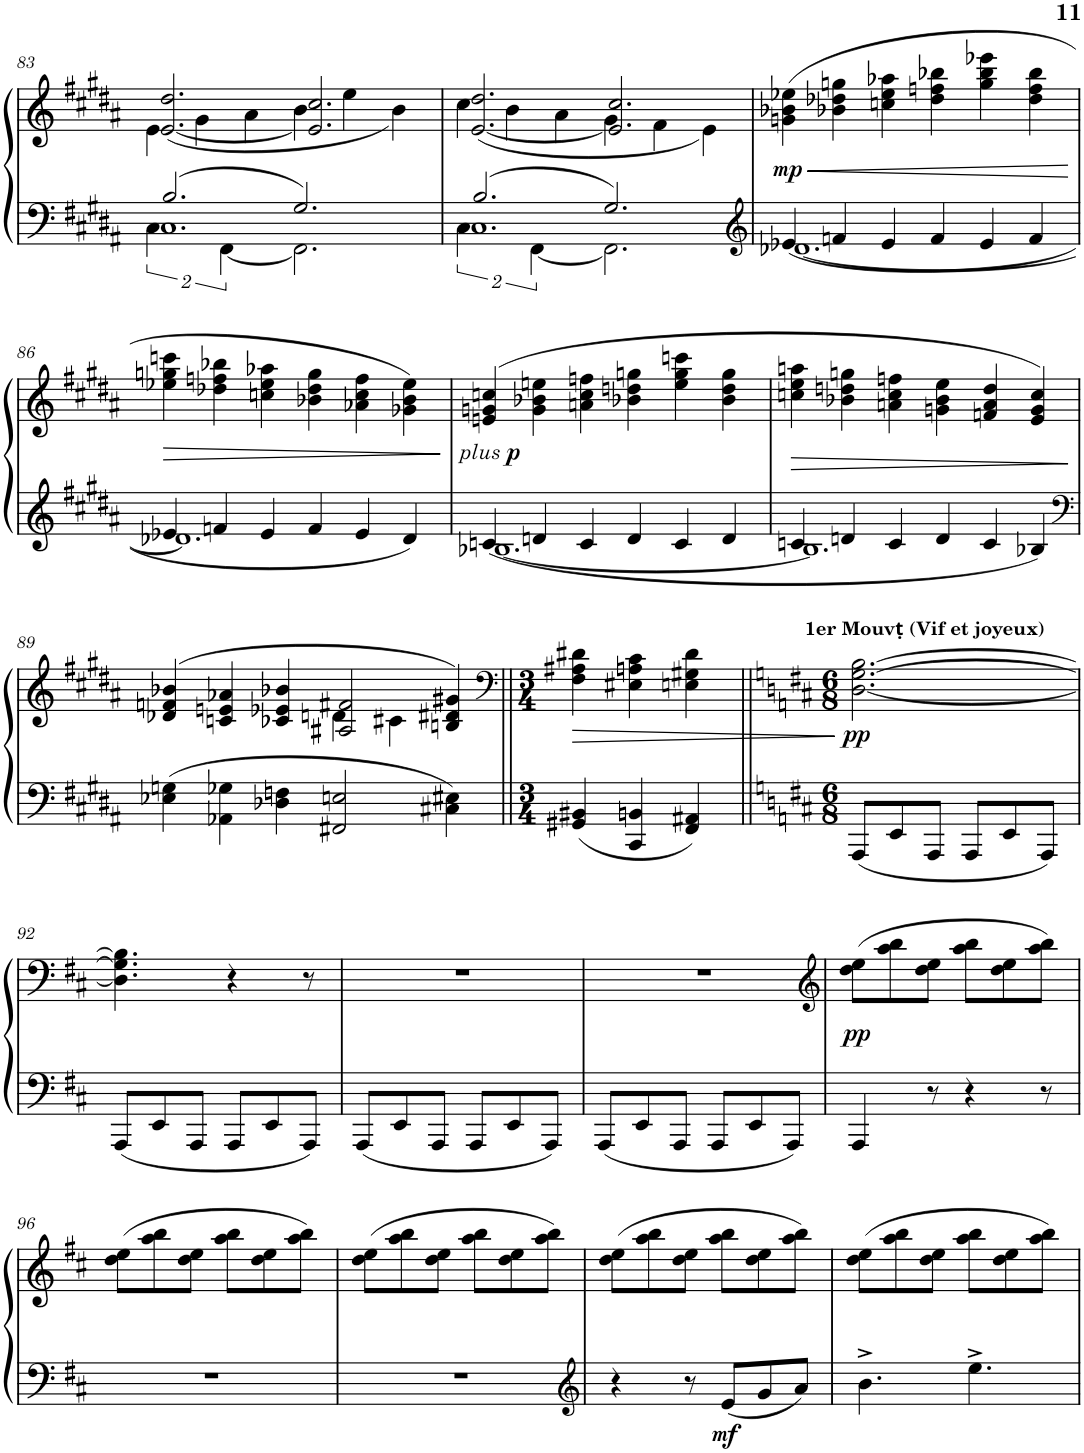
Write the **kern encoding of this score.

**kern	**kern	**dynam
*part1	*part1	*part1
*staff2	*staff1	*staff1/2
*I"Piano	*	*
*I'Pno.	*	*
!!LO:PB:g=z
*clefF4	*clefG2	*
*k[f#c#g#d#a#]	*k[f#c#g#d#a#]	*
*M6/4	*M6/4	*
=83	=83	=83
*^	*^	*
*	*^	*	*	*
2.B/	1.C#	8%3C#\	([<2.e/ 2.dd#/	4e\	.
.	.	.	.	4g#\	.
.	.	[8%3FF#\	.	.	.
.	.	.	.	4a#\	.
2.G#/	.	2.FF#\]	2.e/] 2.cc#/	4b\	.
.	.	.	.	4ee\	.
.	.	.	.	4b\)	.
=84	=84	=84	=84	=84	=84
2.B/	1.C#	8%3C#\	([<2.e/ 2.dd#/	4cc#\	.
.	.	.	.	4b\	.
.	.	[8%3FF#\	.	.	.
.	.	.	.	4a#\	.
2.G#/	.	2.FF#\]	2.e/] 2.cc#/	4g#\	.
.	.	.	.	4f#\	.
.	.	.	.	4e\)	.
*v	*v	*v	*	*	*
*	*v	*v	*
=85	=85	=85
*clefG2	*	*
*^	*^	*
!	!	!	!	!LO:HP:b
!	!	!	!	!LO:DY:n=1:b
*	*	*v	*v	*
[1.d-X	4e-X/	(4gn\ 4b-X\ 4ee-X\	< mp
.	4fn/	4b-X\ 4dd-X\ 4ggn\	.
.	4e-/	4ccn\ 4ee-\ 4aa-X\	.
.	4f/	4dd-\ 4ffn\ 4bb-X\	.
.	4e-/	4gg\ 4bb-\ 4eee-X\	.
.	4f/	4dd-\ 4ff\ 4bb-\	.
!!LO:LB:g=z
=86	=86	=86	=86
!	!	!	!LO:HP:b
1.d-X]	4e-X/	4ee-X\ 4ggn\ 4cccn\	>
.	4fn/	4dd-X\ 4ffn\ 4bb-X\	.
.	4e-/	4ccn\ 4ee-\ 4aa-X\	.
.	4f/	4b-X\ 4dd-\ 4gg\	.
.	4e-/	4a-X\ 4cc\ 4ff\	.
.	4d-/	4g-X\ 4b-\ 4ee-\)	.
*v	*v	*	*
.	.	[
=87	=87	=87
*^	*	*
!	!	!	!LO:DY:b
!	!	!	!LO:DY:n=1:b
[1.B-X	4cn/	(4en/ 4gn/ 4ccn/	other-dynamics p
.	4dn/	4g\ 4b-X\ 4een\	.
.	4c/	4an\ 4cc\ 4ffn\	.
.	4d/	4b-X\ 4ddn\ 4ggn\	.
.	4c/	4ee\ 4gg\ 4cccn\	.
.	4d/	4b-\ 4dd\ 4gg\	.
=88	=88	=88	=88
!	!	!	!LO:HP:b
1.B-]	4cn/	4ccn\ 4ee\ 4aan\	>
.	4dn/	4b-X\ 4ddn\ 4ggn\	.
.	4c/	4an\ 4cc\ 4ffn\	.
.	4d/	4gn\ 4b-\ 4ee\	.
.	4c/	4fn/ 4a/ 4dd/	.
.	4B-X/	4e/ 4g/ 4cc/)	.
*v	*v	*	*
.	.	]
!!LO:LB:g=z
=89	=89	=89
*clefF4	*	*
*	*^	*
4E-X\ 4Gn\	(>4d-X/ 4fn/ 4b-X/	2.ryy	.
4AA-X\ 4G-X\	4cn/ 4en/ 4a-X/	.	.
4D-X\ 4Fn\	4c-X/ 4e-X/ 4b-X/	.	.
2FF#X/ 2En/	2A#X/ 2f#X/	4dn\	.
.	.	4c#X\	.
4C#X\ 4E#X\	4Bn/ 4d#X/ 4g#X/)	4ryy	.
*	*v	*v	*
=90||	=90||	=90||
*	*clefF4	*
*M3/4	*M3/4	*
4GG#X/ 4BB#X/	4F#\ 4A#X\ 4d#X\	.
4CC#/ 4BBn/	4E#X\ 4An\ 4c#\	.
4FF#/ 4AA#X/	4En\ 4G#X\ 4d#\	.
.	.	]
=91||	=91||	=91||
*k[f#c#]	*k[f#c#]	*
*M6/8	*M6/8	*
!	!LO:TX:a:B:t=1er Mouvṭ (Vif et joyeux)	!
!	!	!LO:DY:b
8AAA/L	[2.D\ [2.G\ [2.B\	pp
8EE/	.	.
8AAA/J	.	.
8AAA/L	.	.
8EE/	.	.
8AAA/J	.	.
!!LO:LB:g=z
=92	=92	=92
8AAA/L	4.D\] 4.G\] 4.B\]	.
8EE/	.	.
8AAA/J	.	.
8AAA/L	4r	.
8EE/	.	.
8AAA/J	8r	.
=93	=93	=93
8AAA/L	2.r	.
8EE/	.	.
8AAA/J	.	.
8AAA/L	.	.
8EE/	.	.
8AAA/J	.	.
=94	=94	=94
8AAA/L	2.r	.
8EE/	.	.
8AAA/J	.	.
8AAA/L	.	.
8EE/	.	.
8AAA/J	.	.
=95	=95	=95
*	*clefG2	*
!	!	!LO:DY:b
4AAA/	(8dd\ 8ee\L	pp
.	8aa\ 8bb\	.
8r	8dd\ 8ee\J	.
4r	8aa\ 8bb\L	.
.	8dd\ 8ee\	.
8r	8aa\ 8bb\J)	.
!!LO:LB:g=z
=96	=96	=96
2.r	(8dd\ 8ee\L	.
.	8aa\ 8bb\	.
.	8dd\ 8ee\J	.
.	8aa\ 8bb\L	.
.	8dd\ 8ee\	.
.	8aa\ 8bb\J)	.
=97	=97	=97
2.r	(8dd\ 8ee\L	.
.	8aa\ 8bb\	.
.	8dd\ 8ee\J	.
.	8aa\ 8bb\L	.
.	8dd\ 8ee\	.
.	8aa\ 8bb\J)	.
=98	=98	=98
*clefG2	*	*
4r	(8dd\ 8ee\L	.
.	8aa\ 8bb\	.
8r	8dd\ 8ee\J	.
!	!	!LO:DY:b=2
8e/L	8aa\ 8bb\L	mf
8g/	8dd\ 8ee\	.
8a/J	8aa\ 8bb\J)	.
=99	=99	=99
4.b^\	(8dd\ 8ee\L	.
.	8aa\ 8bb\	.
.	8dd\ 8ee\J	.
4.ee^\	8aa\ 8bb\L	.
.	8dd\ 8ee\	.
.	8aa\ 8bb\J)	.
=	=	=
*-	*-	*-
